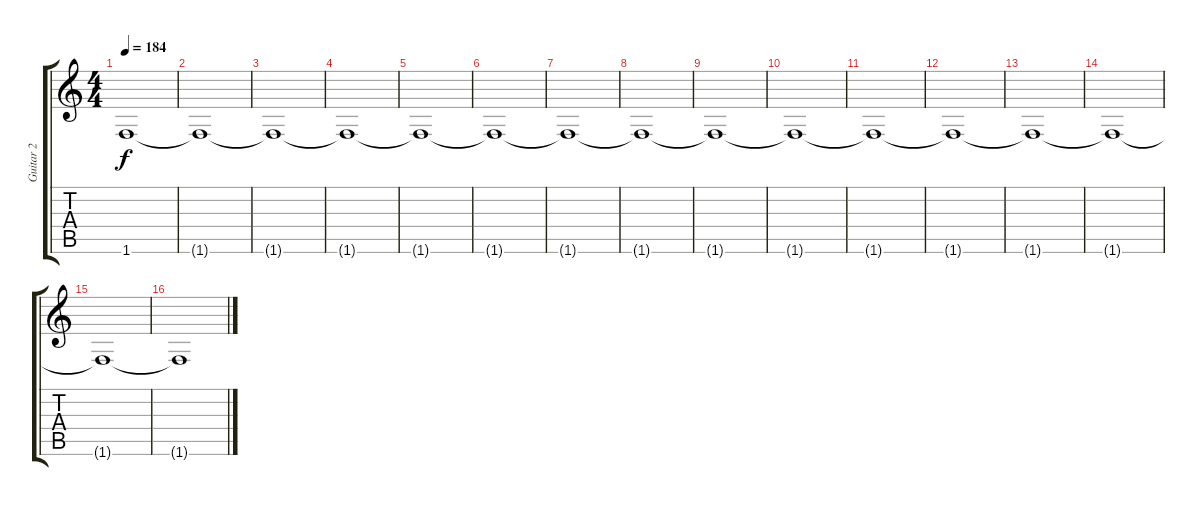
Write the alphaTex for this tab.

\track ("Guitar 2" "Guitar 2") {instrument overdrivenguitar}
\staff {score tabs}
\tuning (E4 B3 G3 D3 A2 E2) {hide}
\ts (4 4)
\tempo 184
\clef g2
\ks c
1.6{t}.1{dy f} |
1.6{t}.1 |
1.6{t}.1 |
1.6{t}.1 |
1.6{t}.1 |
1.6{t}.1 |
1.6{t}.1 |
1.6{t}.1 |
1.6{t}.1 |
1.6{t}.1 |
1.6{t}.1 |
1.6{t}.1 |
1.6{t}.1 |
1.6{t}.1 |
1.6{t}.1 |
1.6{t}.1
